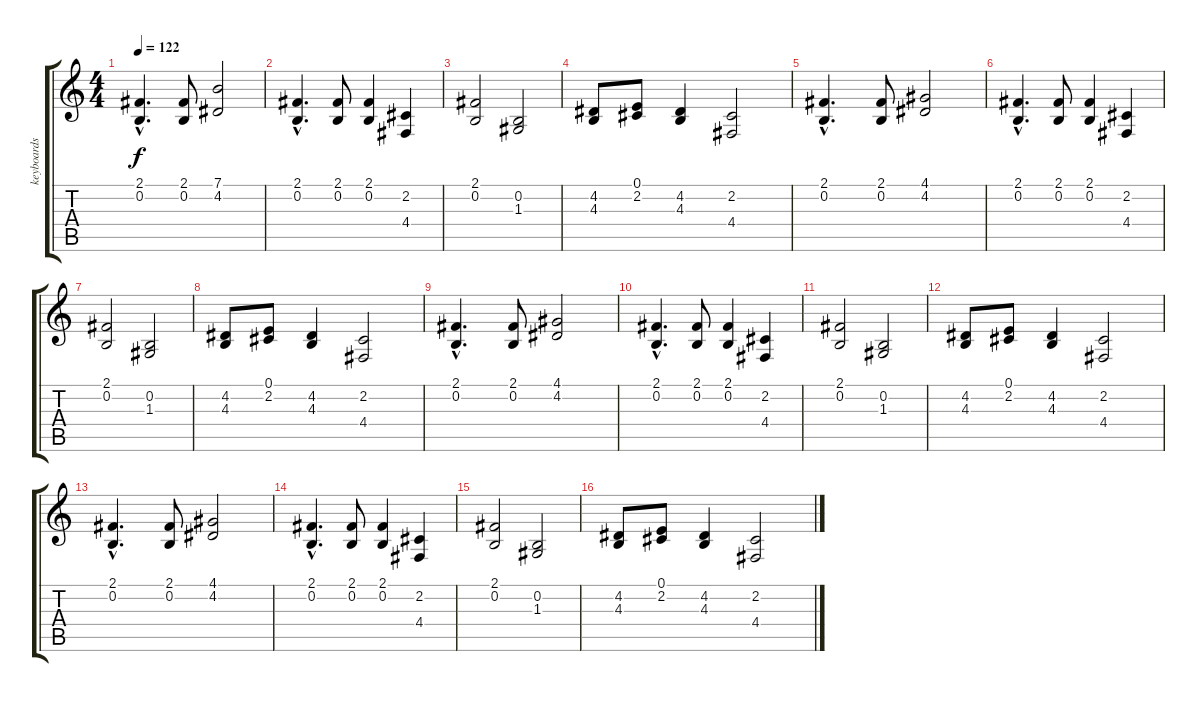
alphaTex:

\track ("keyboards" "keyboards") {instrument frenchhorn}
\staff {score tabs}
\tuning (E4 B3 G3 D3 A2 E2) {hide}
\ts (4 4)
\tempo 122
\clef g2
\ks c
(2.1{hac} 0.2{hac}).4{d dy f instrument frenchhorn} (2.1 0.2).8 (7.1 4.2).2 |
(2.1{hac} 0.2{hac}).4{d} (2.1 0.2).8 (2.1 0.2).4 (2.2 4.4).4 |
(2.1 0.2).2 (0.2 1.3).2 |
(4.2 4.3).8 (0.1 2.2).8 (4.2 4.3).4 (2.2 4.4).2 |
(2.1{hac} 0.2{hac}).4{d} (2.1 0.2).8 (4.1 4.2).2 |
(2.1{hac} 0.2{hac}).4{d} (2.1 0.2).8 (2.1 0.2).4 (2.2 4.4).4 |
(2.1 0.2).2 (0.2 1.3).2 |
(4.2 4.3).8 (0.1 2.2).8 (4.2 4.3).4 (2.2 4.4).2 |
(2.1{hac} 0.2{hac}).4{d} (2.1 0.2).8 (4.1 4.2).2 |
(2.1{hac} 0.2{hac}).4{d} (2.1 0.2).8 (2.1 0.2).4 (2.2 4.4).4 |
(2.1 0.2).2 (0.2 1.3).2 |
(4.2 4.3).8 (0.1 2.2).8 (4.2 4.3).4 (2.2 4.4).2 |
(2.1{hac} 0.2{hac}).4{d} (2.1 0.2).8 (4.1 4.2).2 |
(2.1{hac} 0.2{hac}).4{d} (2.1 0.2).8 (2.1 0.2).4 (2.2 4.4).4 |
(2.1 0.2).2 (0.2 1.3).2 |
(4.2 4.3).8 (0.1 2.2).8 (4.2 4.3).4 (2.2 4.4).2
